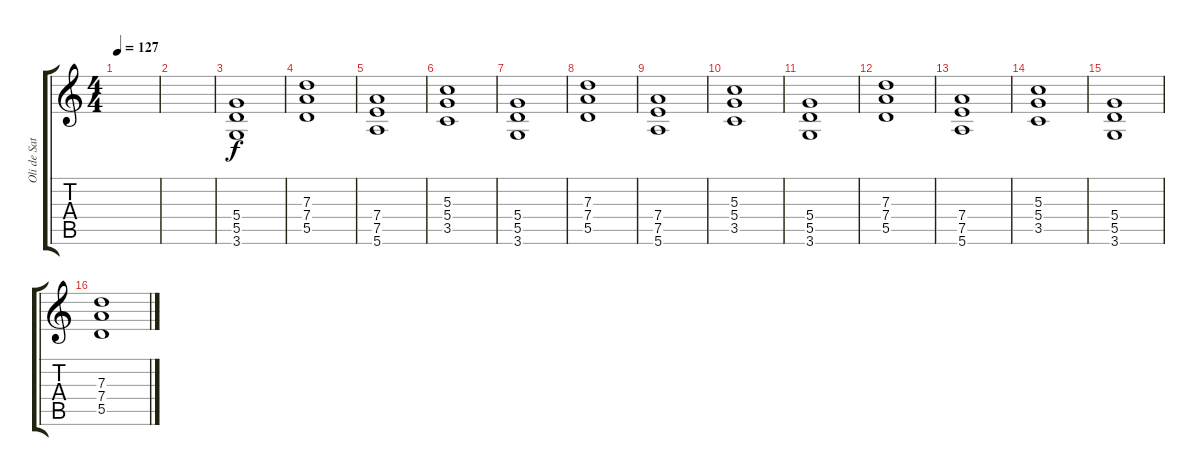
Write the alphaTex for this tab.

\track ("Oli de Sat" "Oli de Sat") {instrument overdrivenguitar}
\staff {score tabs}
\tuning (E4 B3 G3 D3 A2 E2) {hide}
\ts (4 4)
\tempo 127
\clef g2
\ks c
|
|
(5.4 5.5 3.6).1{volume 8} |
(7.3 7.4 5.5).1 |
(7.4 7.5 5.6).1 |
(5.3 5.4 3.5).1 |
(5.4 5.5 3.6).1 |
(7.3 7.4 5.5).1 |
(7.4 7.5 5.6).1 |
(5.3 5.4 3.5).1 |
(5.4 5.5 3.6).1 |
(7.3 7.4 5.5).1 |
(7.4 7.5 5.6).1 |
(5.3 5.4 3.5).1 |
(5.4 5.5 3.6).1 |
(7.3 7.4 5.5).1
